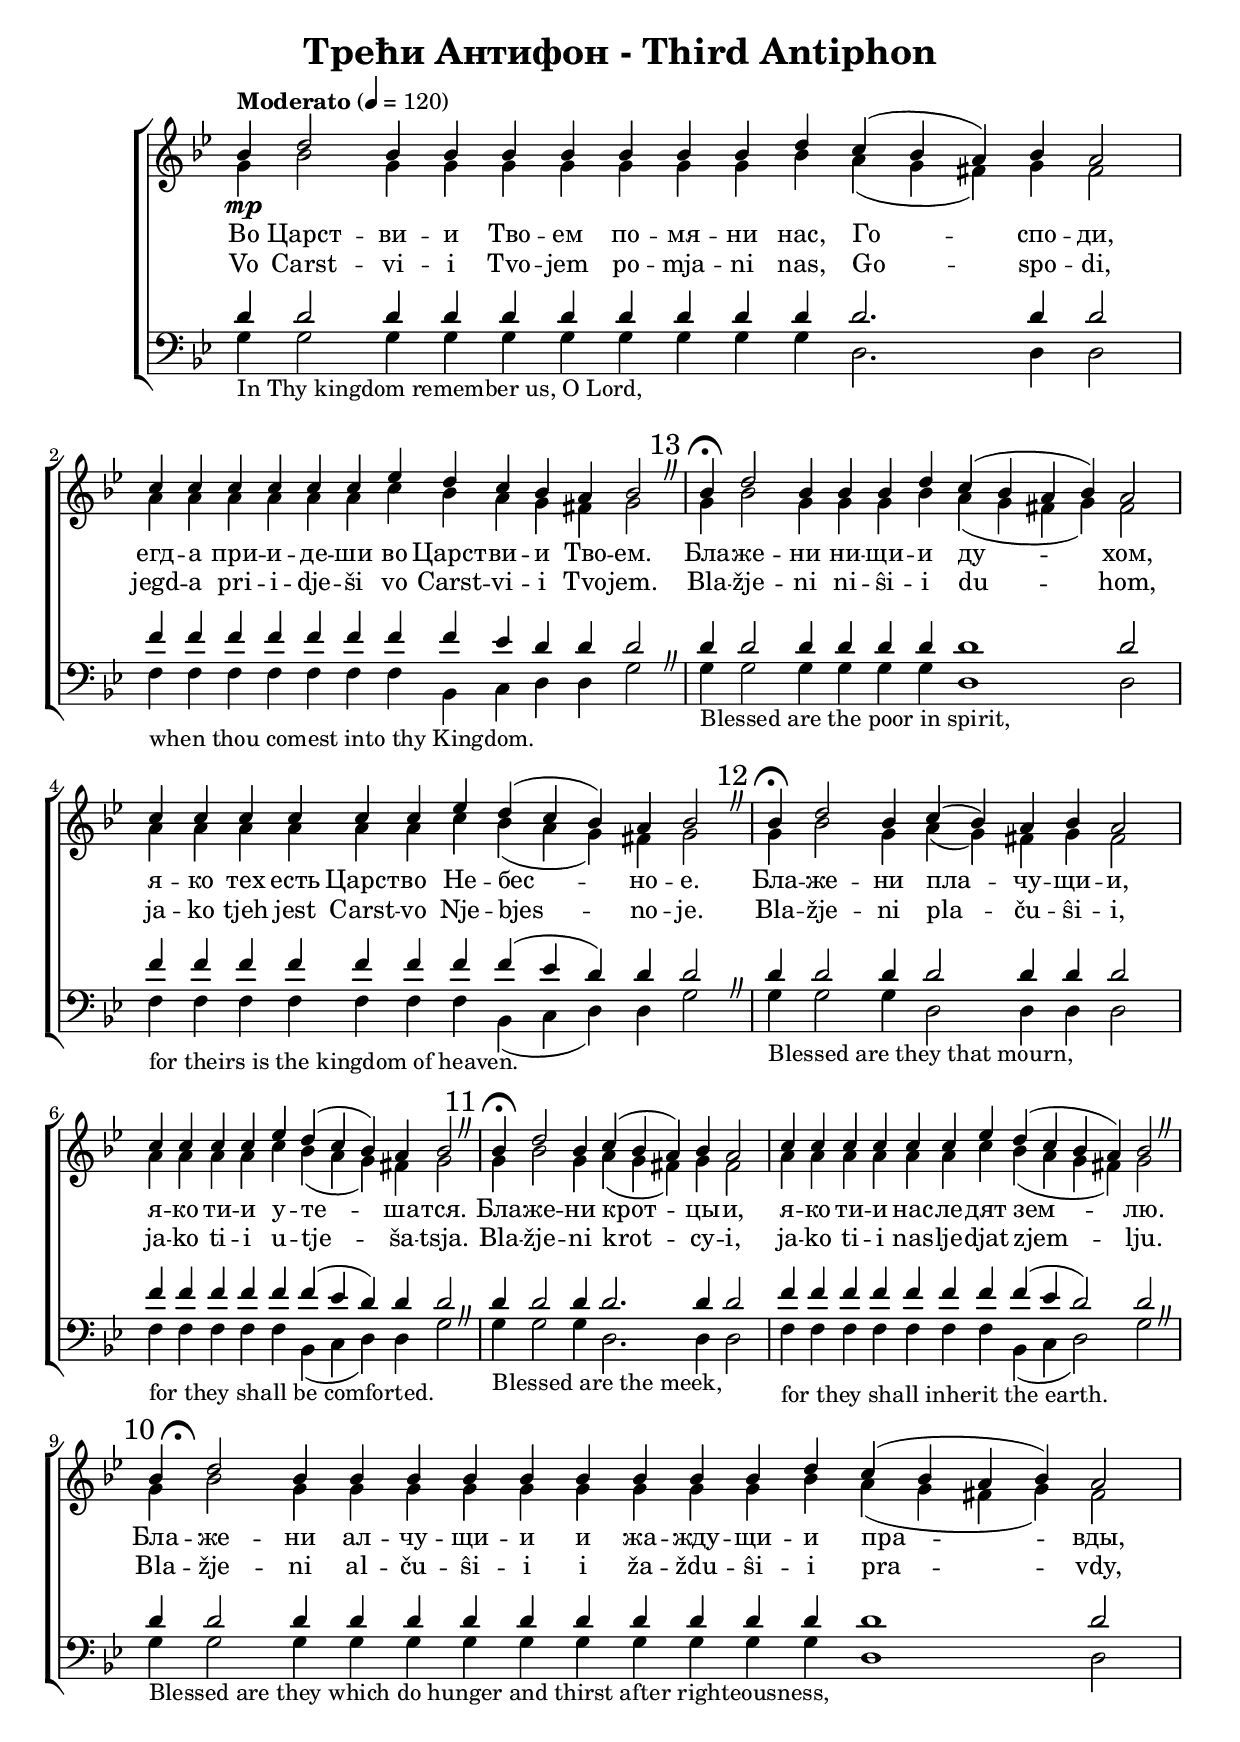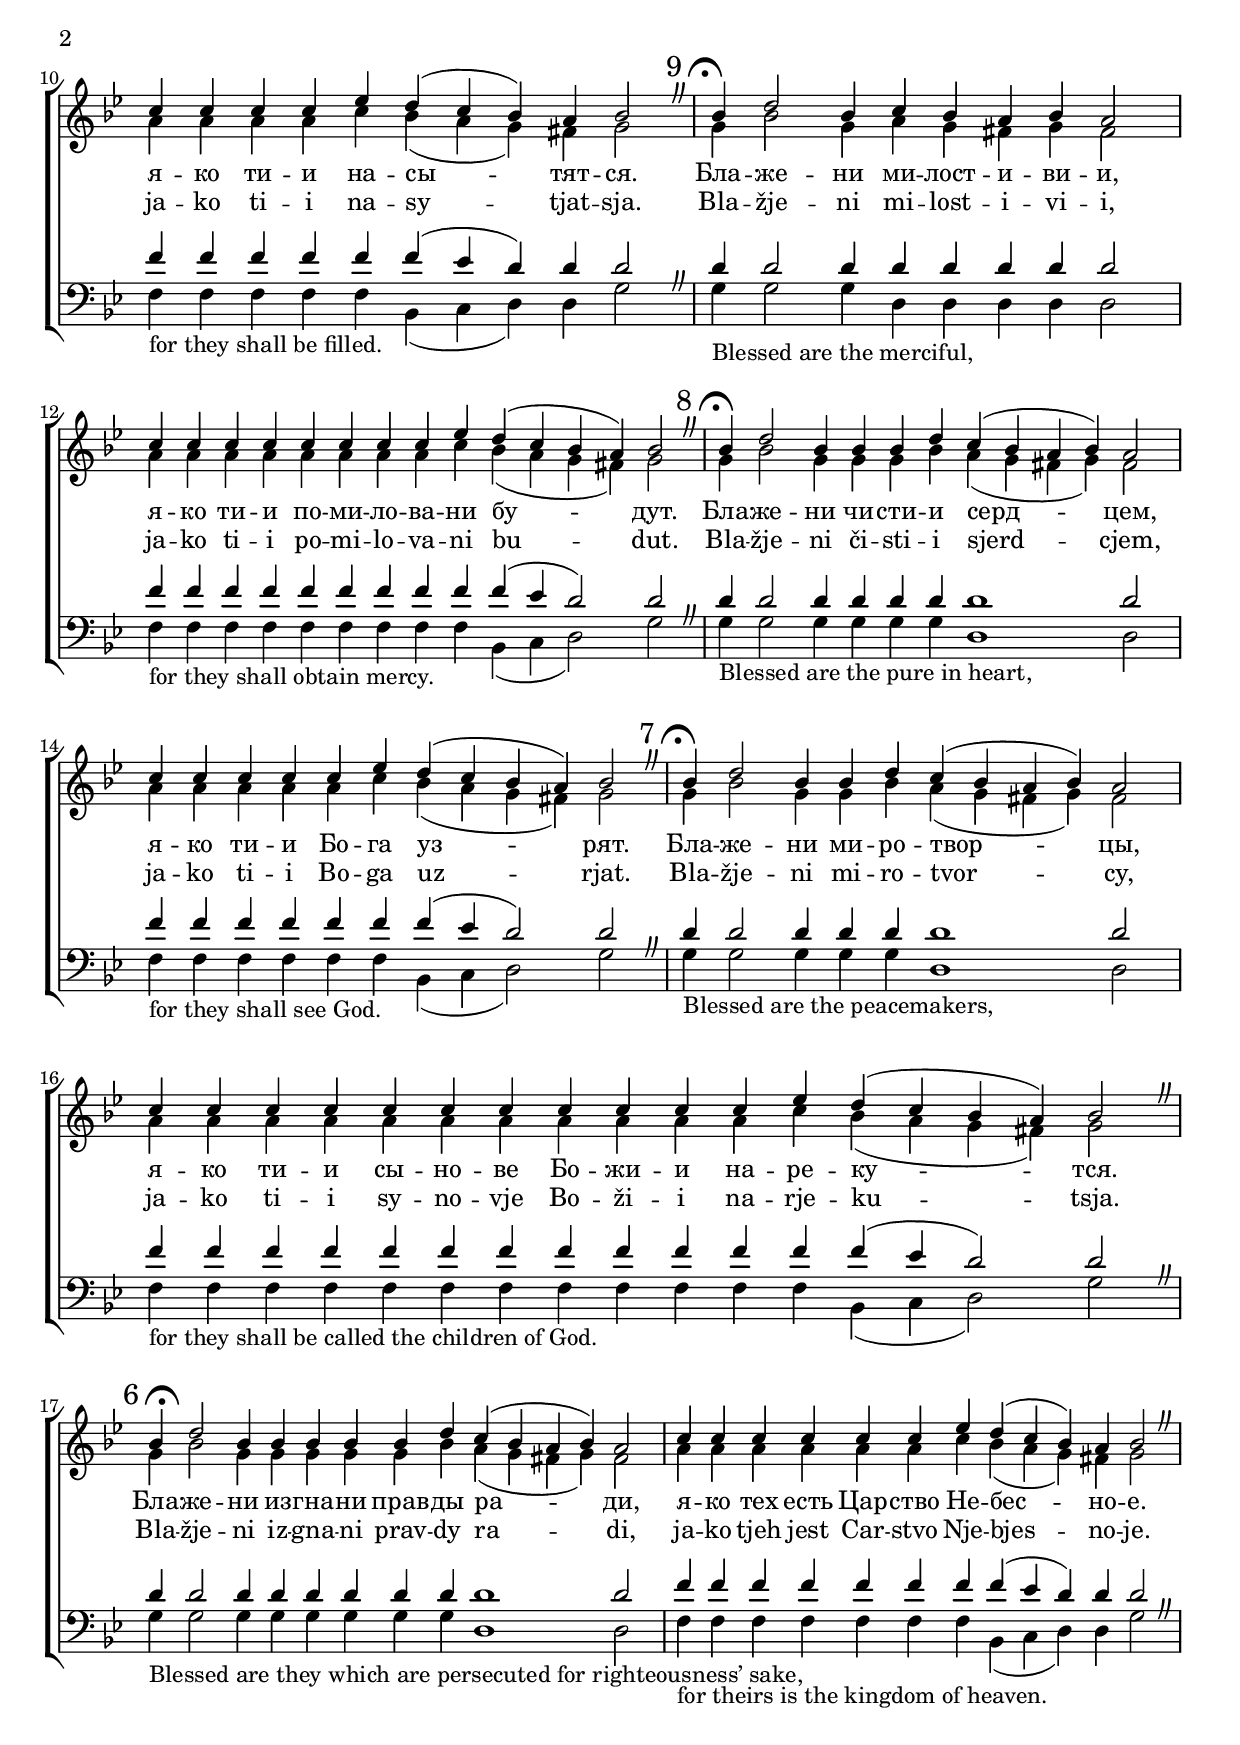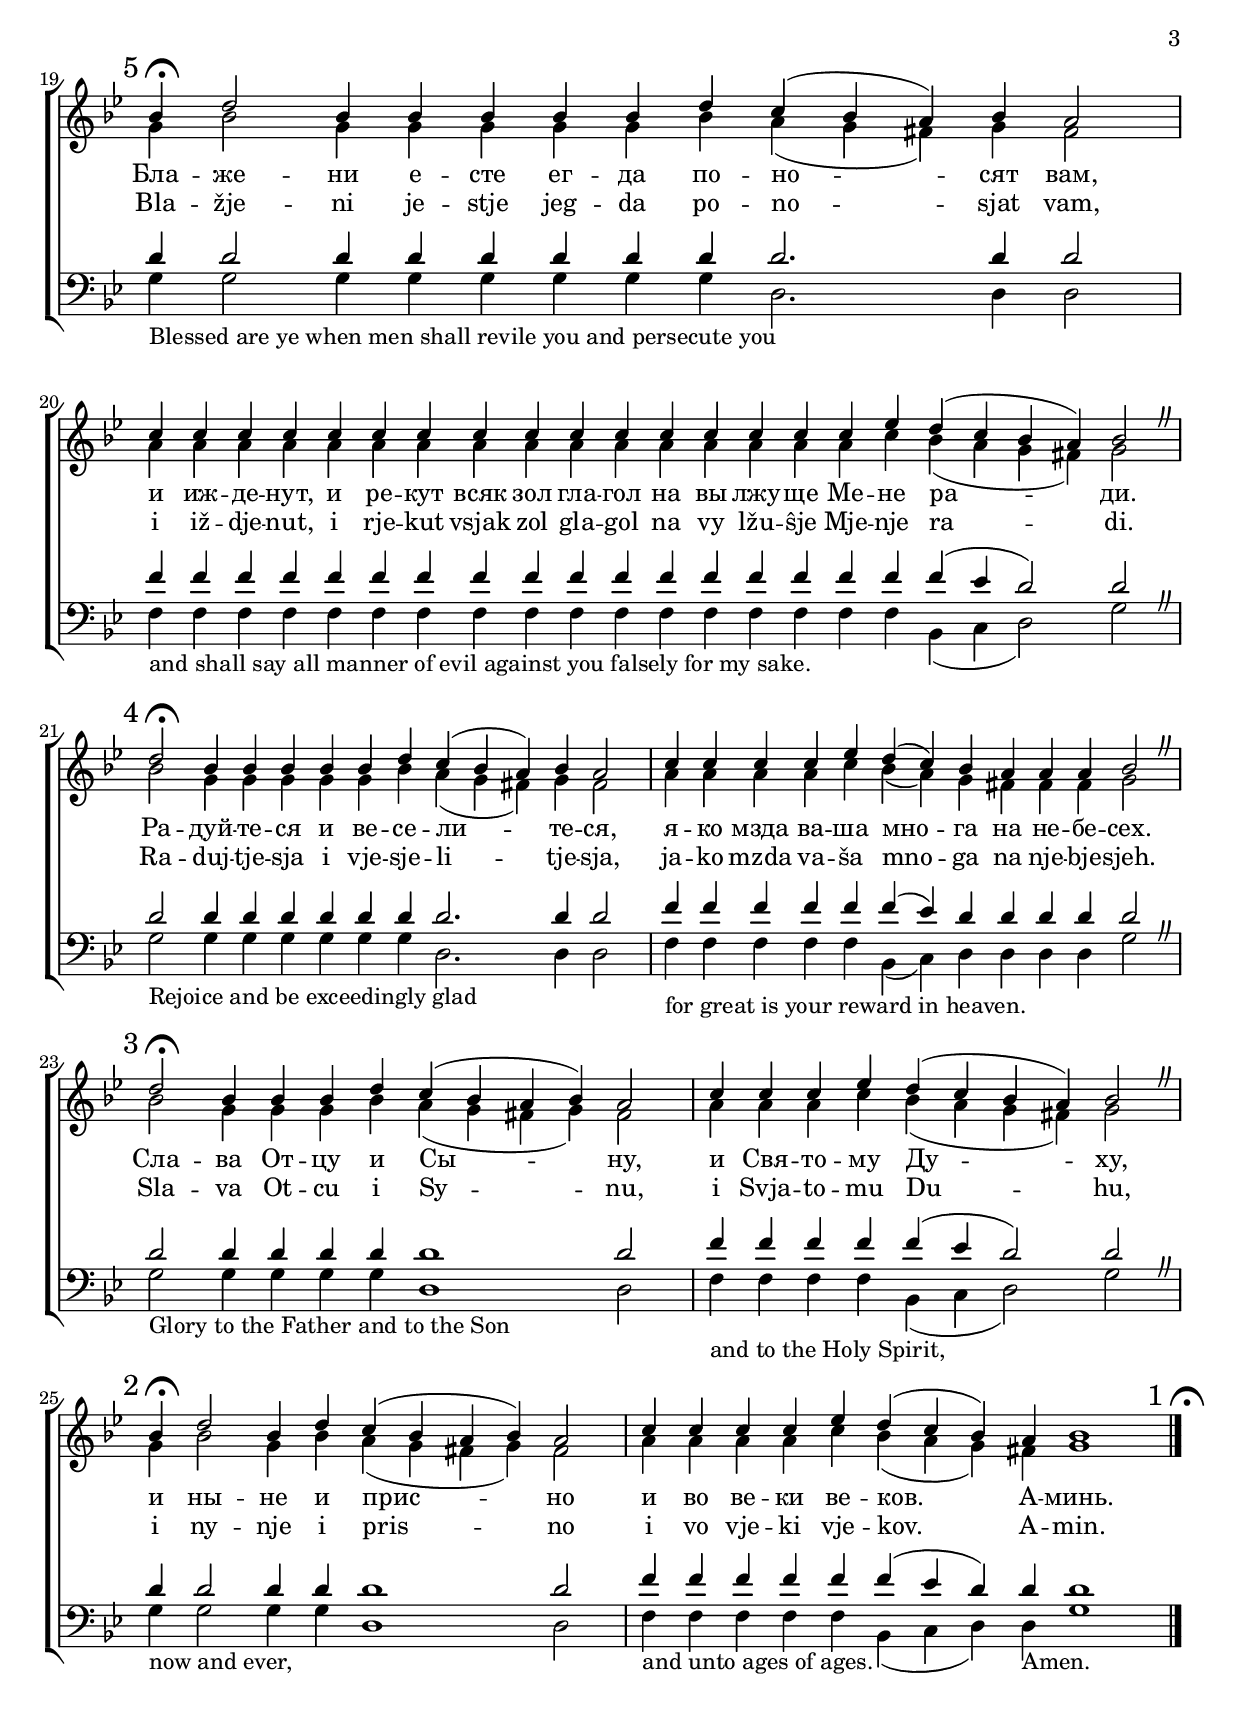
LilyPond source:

\version "2.18.2"

global = {
	\key g \minor 
	\tempo Moderato 4 = 120
}

\header {
	title = "Трећи Антифон - Third Antiphon"
	%subtitle = "Во царствии твоем"
	composer = ""
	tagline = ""
	% На Царице моя преблагая
}

\paper {
	system-count = #15
	systems-per-page = #5
	%page-count = #3
}

Cyrillic = \lyricmode {
	Во  Царст -- ви -- и  Тво -- ем  по -- мя -- ни  нас,  Го -- спо -- ди, |
	егд -- а при -- и -- де -- ши во Царст -- ви -- и Тво -- ем. |
	Бла -- же -- ни ни -- щи -- и ду -- хом, |
	я -- ко тех есть Царст -- во Не -- бес -- но -- е. |
	Бла -- же -- ни пла -- чу -- щи -- и, |
	я -- ко ти -- и у -- те -- ша -- тся. |
	Бла -- же -- ни крот -- цы -- и, |
	я -- ко ти -- и нас -- ле -- дят зем -- лю. |
	Бла -- же -- ни ал -- чу -- щи -- и и жа -- жду -- щи -- и пра -- вды, |
	я -- ко ти -- и на -- сы -- тят -- ся. 
	Бла -- же -- ни ми -- лост -- и -- ви -- и, |
	я -- ко ти -- и по -- ми -- ло -- ва -- ни бу -- дут. |
	Бла -- же -- ни чи -- сти -- и серд -- цем, |
	я -- ко ти -- и Бо -- га уз -- рят. |
	Бла -- же -- ни ми -- ро -- твор -- цы, |
	я -- ко ти -- и сы -- но -- ве Бо -- жи -- и на -- ре -- ку -- тся. |
	Бла -- же -- ни из -- гна -- ни прав -- ды ра -- ди, |
	я -- ко тех есть Цар -- ство Не -- бес -- но -- е. |
	Бла -- же -- ни е -- сте ег -- да по -- но -- сят вам, |
	и иж -- де -- нут, и ре -- кут всяк зол гла -- гол на вы лжу -- ще Ме -- не ра -- ди. |
	Ра -- дуй -- те -- ся и ве -- се -- ли -- те -- ся, |
	я -- ко мзда ва -- ша мно -- га на не -- бе -- сех. |
	Сла -- ва От -- цу и Сы -- ну, |
	и Свя -- то -- му Ду -- ху, |
	и ны -- не и прис -- но |
	и во ве -- ки ве -- ков. А -- минь.
}

Latin = \lyricmode {
	Vo  Carst -- vi -- i  Tvo -- jem  po -- mja -- ni  nas,  Go -- spo -- di, |
	jegd -- a pri -- i -- dje -- ši vo Carst -- vi -- i Tvo -- jem. |
	Bla -- žje -- ni ni -- ŝi -- i du -- hom, |
	ja -- ko tjeh jest Carst -- vo Nje -- bjes -- no -- je. |
	Bla -- žje -- ni pla -- ču -- ŝi -- i, |
	ja -- ko ti -- i u -- tje -- ša -- tsja. |
	Bla -- žje -- ni krot -- cy -- i, |
	ja -- ko ti -- i nas -- lje -- djat zjem -- lju. |
	Bla -- žje -- ni al -- ču -- ŝi -- i i ža -- ždu -- ŝi -- i pra -- vdy, |
	ja -- ko ti -- i na -- sy -- tjat -- sja. 
	Bla -- žje -- ni mi -- lost -- i -- vi -- i, |
	ja -- ko ti -- i po -- mi -- lo -- va -- ni bu -- dut. |
	Bla -- žje -- ni či -- sti -- i sjerd -- cjem, |
	ja -- ko ti -- i Bo -- ga uz -- rjat. |
	Bla -- žje -- ni mi -- ro -- tvor -- cy, |
	ja -- ko ti -- i sy -- no -- vje Bo -- ži -- i na -- rje -- ku -- tsja. |
	Bla -- žje -- ni iz -- gna -- ni prav -- dy ra -- di, |
	ja -- ko tjeh jest Car -- stvo Nje -- bjes -- no -- je. |
	Bla -- žje -- ni je -- stje jeg -- da po -- no -- sjat vam, |
	i iž -- dje -- nut, i rje -- kut vsjak zol gla -- gol na vy lžu -- ŝje Mje -- nje ra -- di. |
	Ra -- duj -- tje -- sja i vje -- sje -- li -- tje -- sja, |
	ja -- ko mzda va -- ša mno -- ga na nje -- bje -- sjeh. |
	Sla -- va Ot -- cu i Sy -- nu, |
	i Svja -- to -- mu Du -- hu, |
	i ny -- nje i pris -- no |
	i vo vje -- ki vje -- kov. A -- min.
}

sopMusic = \relative {
	\override BreathingSign.text = \markup { \musicglyph #"scripts.caesura.curved" }
	\time 17/4 bes'4\mp d2 bes4 bes bes bes bes bes bes d c (bes a) bes a2
	\time 13/4 c4 c c c c c ees d c bes a bes2 \breathe
\mark \markup {13 \fermata}

	\time 13/4 bes4 d2 bes4 bes bes d c (bes a bes) a2
	\time 13/4 c4 c c c c c ees d (c bes) a bes2 \breathe
\mark \markup {12 \fermata}

	\time 10/4 bes4 d2 bes4 c (bes) a bes a2
	\time 11/4 c4 c c c ees d (c bes) a bes2 \breathe
\mark \markup {11 \fermata}

	\time 10/4 bes4 d2 bes4 c (bes a) bes a2 
	\time 13/4 c4 c c c c c ees d (c bes a) bes2 \breathe
\mark \markup {10 \fermata}

	\time 19/4 bes4 d2 bes4 bes bes bes bes bes bes bes bes d c (bes a bes) a2
	\time 11/4 c4 c c c ees d (c bes) a bes2 \breathe
\mark \markup {9 \fermata}

	\time 10/4 bes4 d2 bes4 c bes a bes a2
	\time 15/4 c4 c c c c c c c ees d (c bes a) bes2 \breathe
\mark \markup {8 \fermata}

	\time 13/4 bes4 d2 bes4 bes bes d c (bes a bes) a2
	\time 12/4 c4 c c c c ees d (c bes a) bes2 \breathe
\mark \markup {7 \fermata}

	\time 12/4 bes4 d2 bes4 bes d c (bes a bes) a2
	\time 18/4 c4 c c c c c c c c c c ees d (c bes a) bes2 \breathe
\mark \markup {6 \fermata}

	\time 15/4 bes4 d2 bes4 bes bes bes bes d c (bes a bes) a2
	\time 13/4 c4 c c c c c ees d (c bes) a bes2 \breathe
\mark \markup {5 \fermata}

	\time 15/4 bes4 d2 bes4 bes bes bes bes d c (bes a) bes a2
	\time 23/4 c4 c c c c c c c c c c c c c c c ees d (c bes a) bes2 \breathe
\mark \markup {4 \fermata}

	\time 14/4 d2 bes4 bes bes bes bes d c (bes a) bes a2
	\time 13/4 c4 c c c ees d (c) bes a a a bes2 \breathe
\mark \markup {3 \fermata}

	\time 12/4 d2 bes4 bes bes d c (bes a bes) a2
	\time 10/4 c4 c c ees d (c bes a) bes2 \breathe
\mark \markup {2 \fermata}

	%\override TextSpanner.bound-details.left.text = "rit."
	\time 11/4 bes4 d2 bes4 d c (bes a bes) a2
	%\time 13/4 c4 c c c ees d \startTextSpan (c bes) a \stopTextSpan bes1 \bar "|."
	\time 13/4 c4 c c c ees d (c bes) a bes1 \bar "|."
\mark \markup {1 \fermata}
}

altoMusic = \relative {
	g'4 bes2 g4 g g g g g g bes a (g fis) g fis2 | a4 a a a a a c bes a g fis g2 |
	g4 bes2 g4 g g bes a (g fis g) fis2 | a4 a a a a a c bes (a g) fis g2 |
	g4 bes2 g4 a (g) fis g fis2 | a4 a a a c bes (a g) fis g2 |
	g4 bes2 g4 a (g fis) g fis2 | a4 a a a a a c bes (a g fis) g2 |
	g4 bes2 g4 g g g g g g g g bes a (g fis g) fis2 | a4 a a a c bes (a g) fis g2 |
	g4 bes2 g4 a g fis g fis2 | a4 a a a a a a a c bes (a g fis) g2 |
	g4 bes2 g4 g g bes a (g fis g) fis2 | a4 a a a a c bes (a g fis) g2 |
	g4 bes2 g4 g bes a (g fis g) fis2 | a4 a a a a a a a a a a c bes (a g fis) g2 |
	g4 bes2 g4 g g g g  bes a (g fis g ) fis2 | a4 a a a a a c bes (a g) fis g2
	g4 bes2 g4 g g g g bes a (g fis) g fis2 | a4 a a a a a a a a a a a a a a a c bes (a g fis) g2 |
	bes2 g4 g g g g bes a (g fis) g fis2 | a4 a a a c bes (a) g fis fis fis g2 |
	bes2 g4 g g bes a (g fis g) fis2 | a4 a a c bes (a g fis) g2 |
	g4 bes2 g4 bes a (g fis g) fis2 | a4 a a a c bes (a g) fis g1 |
}

tenorMusic = \relative {
	\override BreathingSign.text = \markup { \musicglyph #"scripts.caesura.curved" }
	d'4 d2 d4 d d d d d d d d2. d4 d2 | f4 f f f f f f f ees d d d2 \breathe
	d4 d2 d4 d d d d1 d2 | f4 f f f f f f f (ees d) d d2 \breathe
	d4 d2 d4 d2 d4 d d2 | f4 f f f f f (ees d) d d2 \breathe
	d4 d2 d4 d2. d4 d2 | f4 f f f f f f f (ees d2) d \breathe
	d4 d2 d4 d d d d d d d d d d1 d2 | f4 f f f f f (ees d) d d2 \breathe
	d4 d2 d4 d d d d d2 | f4 f f f f f f f f f (ees d2) d \breathe
	d4 d2 d4 d d d d1 d2 | f4 f f f f f f (ees d2) d \breathe
	d4 d2 d4 d d d1 d2 | f4 f f f f f f f f f f f f (ees d2) d \breathe
	d4 d2 d4 d d d d d d1 d2 | f4 f f f f f f f (ees d) d d2\breathe
	d4 d2 d4 d d d d d d2. d4 d2 | f4 f f f f f f f f f f f f f f f f f (ees d2) d \breathe
	d d4 d d d d d d2. d4 d2 | f4 f f f f f (ees) d d d d d2 \breathe
	d2 d4 d d d d1 d2 | f4 f f f f (ees d2) d2 \breathe
	d4 d2 d4 d d1 d2 | f4 f f f f f (ees d) d d1 
}

bassMusic = \relative {
	g4_\markup{In Thy kingdom remember us, O Lord,} g2 g4 g g g g g g g d2. d4 d2
	f4_\markup{when thou comest into thy Kingdom.} f f f f f f bes, c d d g2 |
	g4_\markup{Blessed are the poor in spirit,} g2 g4 g g g d1 d2
	f4_\markup{for theirs is the kingdom of heaven.} f f f f f f bes, (c d) d g2 |
	g4_\markup{Blessed are they that mourn,} g2 g4 d2 d4 d d2
	f4_\markup{for they shall be comforted.} f f f f bes, (c d) d g2|
	g4_\markup{Blessed are the meek,} g2 g4 d2. d4 d2 
	f4_\markup{for they shall inherit the earth.} f f f f f f bes, (c d2) g2|
	g4_\markup{Blessed are they which do hunger and thirst after righteousness,} g2 g4 g g g g g g g g g d1 d2 
	f4_\markup{for they shall be filled.} f f f f bes, (c d4) d g2 |
	g4_\markup{Blessed are the merciful,} g2 g4 d d d d d2 
	f4_\markup{for they shall obtain mercy.} f f f f f f f f bes, (c d2) g |
	g4_\markup{Blessed are the pure in heart,} g2 g4 g4 g4 g4 d1 d2 
	f4_\markup{for they shall see God.} f f f f f bes, (c d2) g |
	g4_\markup{Blessed are the peacemakers,} g2 g4 g g d1 d2 
	f4_\markup{for they shall be called the children of God.} f f f f f f f f f f f bes, (c d2) g2 |
	g4_\markup{Blessed are they which are persecuted for righteousness’ sake,} g2 g4 g g g g g d1 d2 
%TODO: work on layout here for transcription
	f4_\markup{for theirs is the kingdom of heaven.} f f f f f f bes, (c d) d g2
	g4_\markup{Blessed are ye when men shall revile you and persecute you} g2 g4 g g g g g d2. d4 d2 
	f4_\markup{and shall say all manner of evil against you falsely for my sake.} f f f f f f f f f f f f f f f f bes, (c d2) g
	g _\markup{Rejoice and be exceedingly glad}g4 g g g g g d2. d4 d2 
	f4_\markup{for great is your reward in heaven.} f f f f bes, (c) d d d d g2
	g2_\markup{Glory to the Father and to the Son} g4 g g g d1 d2 
	f4_\markup{and to the Holy Spirit,} f f f bes, (c d2) g2
	g4_\markup{now and ever,} g2 g4 g d1 d2 
	f4_\markup{and unto ages of ages.} f f f f bes, (c d) d_\markup{Amen.} g1
}

\include "TEMPLATES_DIRECTORY/satb_notime.ily"

